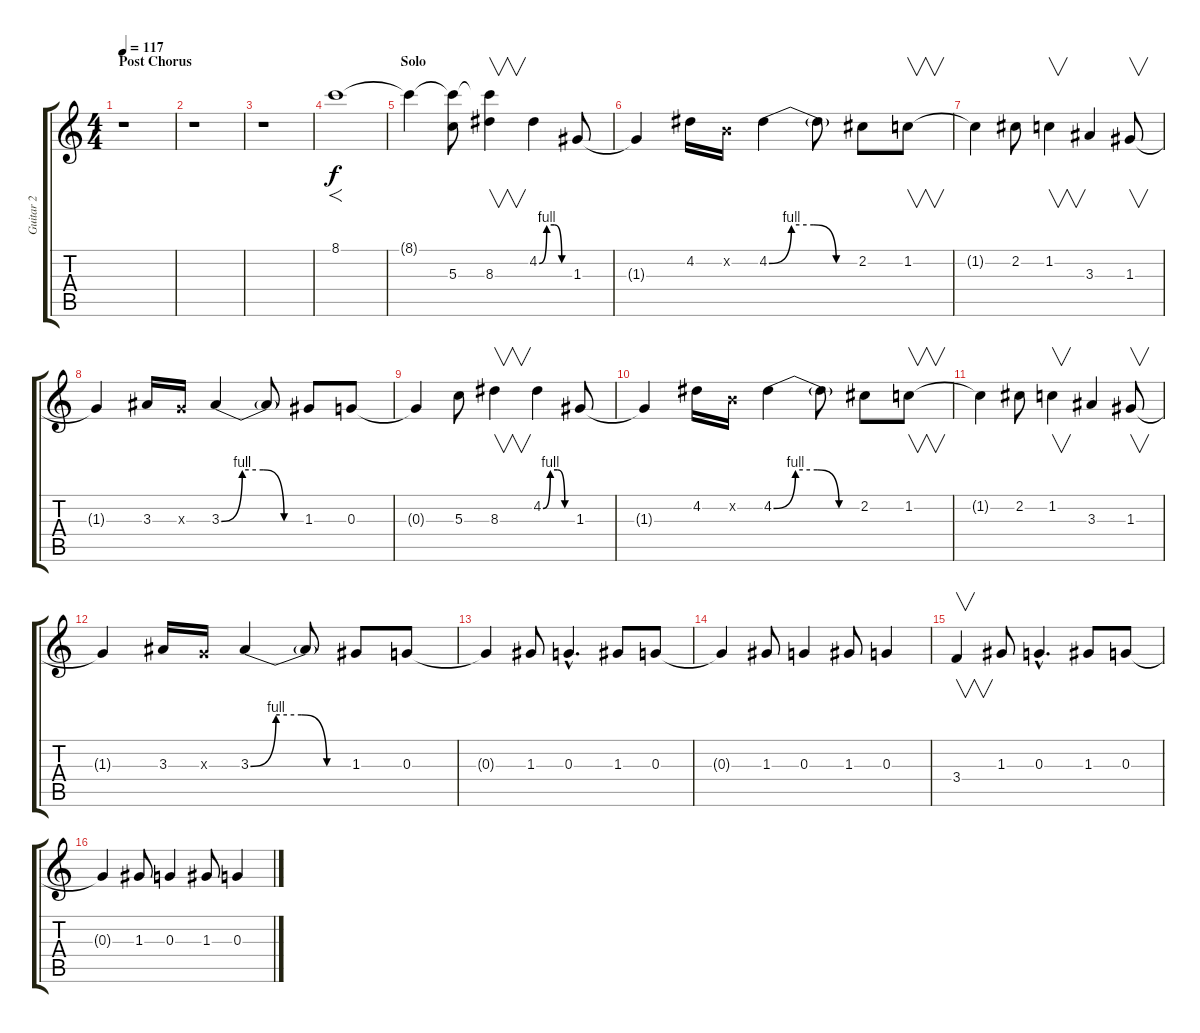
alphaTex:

\track ("Guitar 2" "Guitar 2") {instrument distortionguitar}
\staff {score tabs}
\tuning (E4 B3 G3 D3 A2 E2) {hide}
\ts (4 4)
\section ("" "Post Chorus")
\tempo 117
\clef g2
\ks c
r.1{dy f} |
r.1 |
r.1 |
8.1.1{f} |
\section ("" "Solo")
8.1{t}.4 (8.1{t} 5.3).8 (8.1{t} 8.3).4{v} 4.2{be (custom 0 0 15 4 30 4 45 0 60 0)}.4 1.3.8 |
1.3{t}.4 4.2.16 0.2{x}.16 4.2{be (custom 0 0 15 4 30 4 45 0 60 0)}.4 4.2{t}.8 2.2.8 1.2.8{v} |
1.2{t}.4 2.2.8 1.2.4{v} 3.3.4 1.3.8{v} |
1.3{t}.4 3.3.16 0.3{x}.16 3.3{be (custom 0 0 15 4 30 4 45 0 60 0)}.4 3.3{t}.8 1.3.8 0.3.8 |
0.3{t}.4 5.3.8 8.3.4{v} 4.2{be (custom 0 0 15 4 30 4 45 0 60 0)}.4 1.3.8 |
1.3{t}.4 4.2.16 0.2{x}.16 4.2{be (custom 0 0 15 4 30 4 45 0 60 0)}.4 4.2{t}.8 2.2.8 1.2.8{v} |
1.2{t}.4 2.2.8 1.2.4{v} 3.3.4 1.3.8{v} |
1.3{t}.4 3.3.16 0.3{x}.16 3.3{be (custom 0 0 15 4 30 4 45 0 60 0)}.4 3.3{t}.8 1.3.8 0.3.8 |
0.3{t}.4 1.3.8 0.3{hac}.4{d} 1.3.8 0.3.8 |
0.3{t}.4 1.3.8 0.3.4 1.3.8 0.3.4 |
3.4.4{v} 1.3.8 0.3{hac}.4{d} 1.3.8 0.3.8 |
0.3{t}.4 1.3.8 0.3.4 1.3.8 0.3.4
